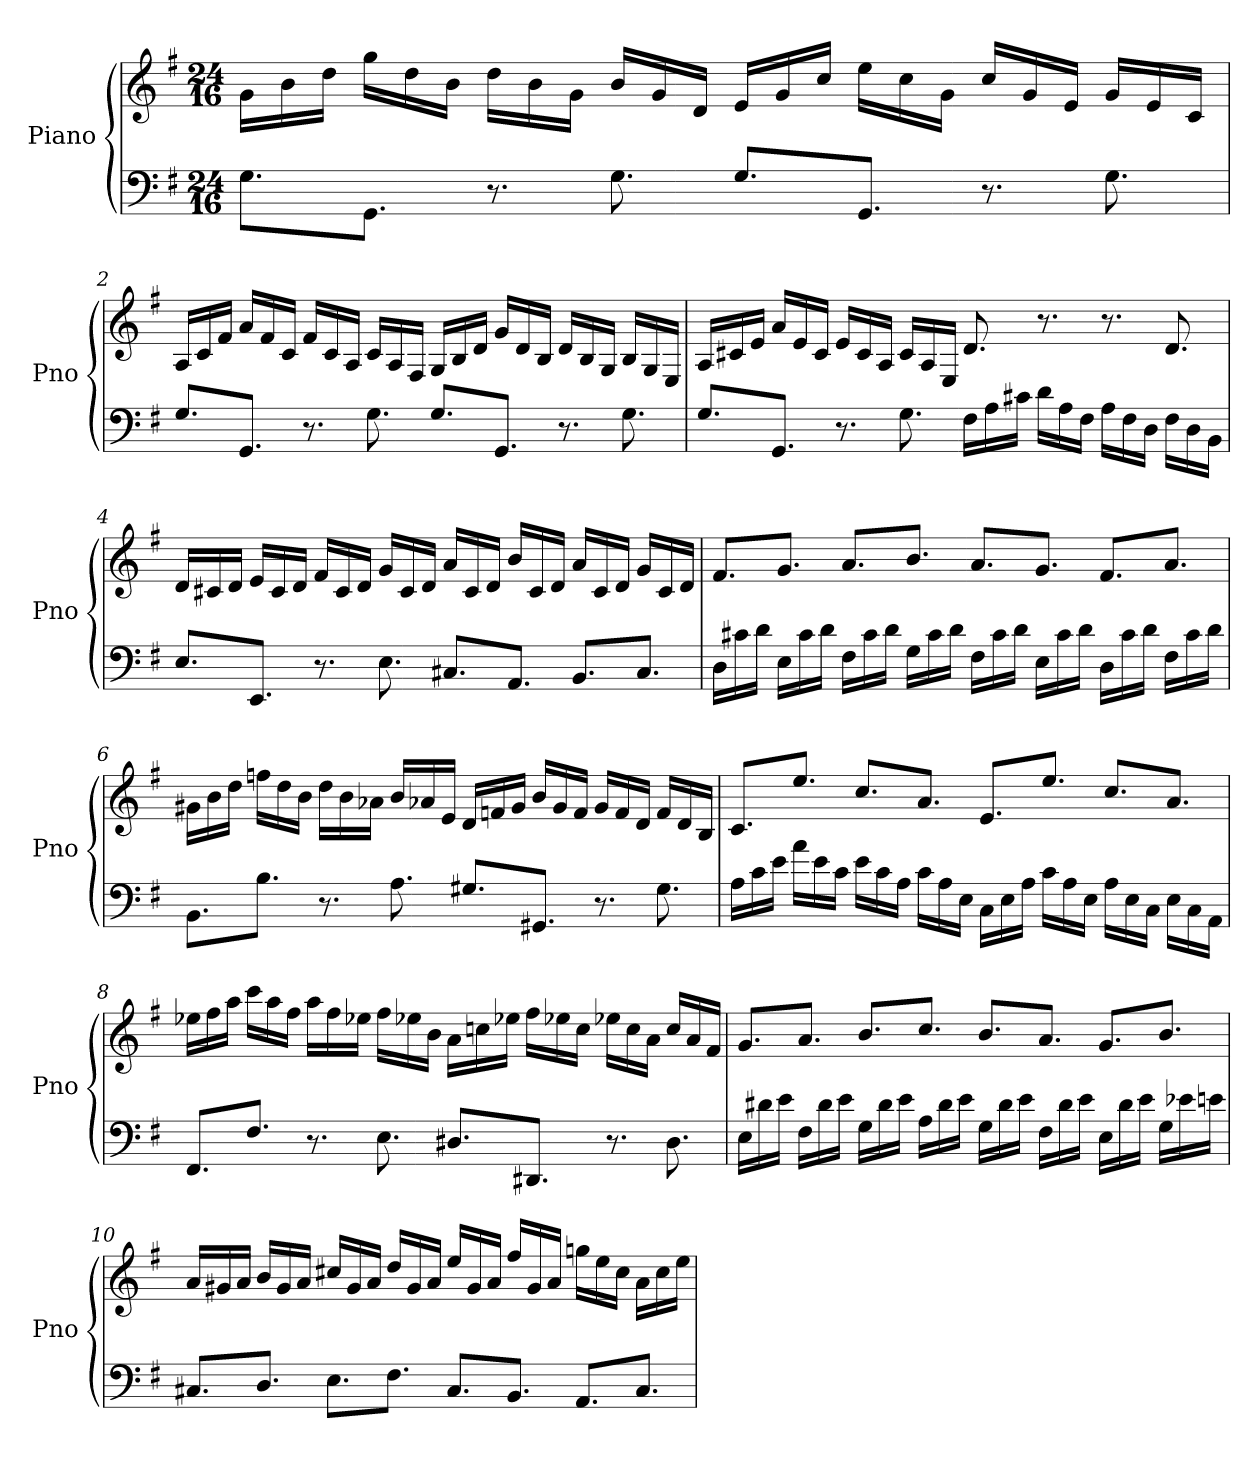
**kern	**kern
*part1	*part1
*staff2	*staff1
*I"Piano	*
*I'Pno	*
*clefF4	*clefG2
*k[f#]	*k[f#]
*G:	*G:
*M24/16	*M24/16
=1	=1
8.G\L	16g\LL
.	16b\
.	16dd\JJ
8.GG\J	16gg\LL
.	16dd\
.	16b\JJ
8.r	16dd\LL
.	16b\
.	16g\JJ
8.G\	16b/LL
.	16g/
.	16d/JJ
8.G/L	16e/LL
.	16g/
.	16cc/JJ
8.GG/J	16ee\LL
.	16cc\
.	16g\JJ
8.r	16cc/LL
.	16g/
.	16e/JJ
8.G\	16g/LL
.	16e/
.	16c/JJ
!!LO:LB:g=z
=2	=2
8.G/L	16A/LL
.	16c/
.	16f#/JJ
8.GG/J	16a/LL
.	16f#/
.	16c/JJ
8.r	16f#/LL
.	16c/
.	16A/JJ
8.G\	16c/LL
.	16A/
.	16F#/JJ
8.G/L	16G/LL
.	16B/
.	16d/JJ
8.GG/J	16g/LL
.	16d/
.	16B/JJ
8.r	16d/LL
.	16B/
.	16G/JJ
8.G\	16B/LL
.	16G/
.	16E/JJ
!!LO:LB:g=z
=3	=3
8.G/L	16A/LL
.	16c#X/
.	16e/JJ
8.GG/J	16a/LL
.	16e/
.	16c#/JJ
8.r	16e/LL
.	16c#/
.	16A/JJ
8.G\	16c#/LL
.	16A/
.	16E/JJ
16F#\LL	8.d/
16A\	.
16c#X\JJ	.
16d\LL	8.r
16A\	.
16F#\JJ	.
16A\LL	8.r
16F#\	.
16D\JJ	.
16F#\LL	8.d/
16D\	.
16BB\JJ	.
!!LO:LB:g=z
=4	=4
8.E/L	16d/LL
.	16c#X/
.	16d/JJ
8.EE/J	16e/LL
.	16c#/
.	16d/JJ
8.r	16f#/LL
.	16c#/
.	16d/JJ
8.E\	16g/LL
.	16c#/
.	16d/JJ
8.C#X/L	16a/LL
.	16c#/
.	16d/JJ
8.AA/J	16b/LL
.	16c#/
.	16d/JJ
8.BB/L	16a/LL
.	16c#/
.	16d/JJ
8.C#/J	16g/LL
.	16c#/
.	16d/JJ
!!LO:LB:g=z
=5	=5
16D\LL	8.f#/L
16c#X\	.
16d\JJ	.
16E\LL	8.g/J
16c#\	.
16d\JJ	.
16F#\LL	8.a/L
16c#\	.
16d\JJ	.
16G\LL	8.b/J
16c#\	.
16d\JJ	.
16F#\LL	8.a/L
16c#\	.
16d\JJ	.
16E\LL	8.g/J
16c#\	.
16d\JJ	.
16D\LL	8.f#/L
16c#\	.
16d\JJ	.
16F#\LL	8.a/J
16c#\	.
16d\JJ	.
!!LO:PB:g=z
=6	=6
8.BB\L	16g#X\LL
.	16b\
.	16dd\JJ
8.B\J	16ffn\LL
.	16dd\
.	16b\JJ
8.r	16dd\LL
.	16b\
.	16a-Xi\JJ
8.A\	16b/LL
.	16a-Xi/
.	16e/JJ
8.G#X/L	16d/LL
.	16fn/
.	16g#/JJ
8.GG#X/J	16b/LL
.	16g#/
.	16f/JJ
8.r	16g#/LL
.	16f/
.	16d/JJ
8.G#\	16f/LL
.	16d/
.	16B/JJ
!!LO:LB:g=z
=7	=7
16A\LL	8.c/L
16c\	.
16e\JJ	.
16a\LL	8.ee/J
16e\	.
16c\JJ	.
16e\LL	8.cc/L
16c\	.
16A\JJ	.
16c\LL	8.a/J
16A\	.
16E\JJ	.
16C\LL	8.e/L
16E\	.
16A\JJ	.
16c\LL	8.ee/J
16A\	.
16E\JJ	.
16A\LL	8.cc/L
16E\	.
16C\JJ	.
16E\LL	8.a/J
16C\	.
16AA\JJ	.
!!LO:LB:g=z
=8	=8
8.FF#/L	16ee-Xi\LL
.	16ff#\
.	16aa\JJ
8.F#/J	16ccc\LL
.	16aa\
.	16ff#\JJ
8.r	16aa\LL
.	16ff#\
.	16ee-Xi\JJ
8.E\	16ff#\LL
.	16ee-Xi\
.	16b\JJ
8.D#X/L	16a\LL
.	16ccn\
.	16ee-Xi\JJ
8.DD#X/J	16ff#\LL
.	16ee-Xi\
.	16cc\JJ
8.r	16ee-Xi\LL
.	16cc\
.	16a\JJ
8.D#\	16cc/LL
.	16a/
.	16f#/JJ
!!LO:LB:g=z
=9	=9
16E\LL	8.g/L
16d#X\	.
16e\JJ	.
16F#\LL	8.a/J
16d#\	.
16e\JJ	.
16G\LL	8.b/L
16d#\	.
16e\JJ	.
16A\LL	8.cc/J
16d#\	.
16e\JJ	.
16G\LL	8.b/L
16d#\	.
16e\JJ	.
16F#\LL	8.a/J
16d#\	.
16e\JJ	.
16E\LL	8.g/L
16d#\	.
16e\JJ	.
16G\LL	8.b/J
16e-Xi\	.
16e\JJ	.
!!LO:LB:g=z
=10	=10
8.C#X/L	16a/LL
.	16g#X/
.	16a/JJ
8.D/J	16b/LL
.	16g#/
.	16a/JJ
8.E\L	16cc#X/LL
.	16g#/
.	16a/JJ
8.F#\J	16dd/LL
.	16g#/
.	16a/JJ
8.C#/L	16ee/LL
.	16g#/
.	16a/JJ
8.BB/J	16ff#/LL
.	16g#/
.	16a/JJ
8.AA/L	16ggn\LL
.	16ee\
.	16cc#\JJ
8.C#/J	16a\LL
.	16cc#\
.	16ee\JJ
=	=
*-	*-
